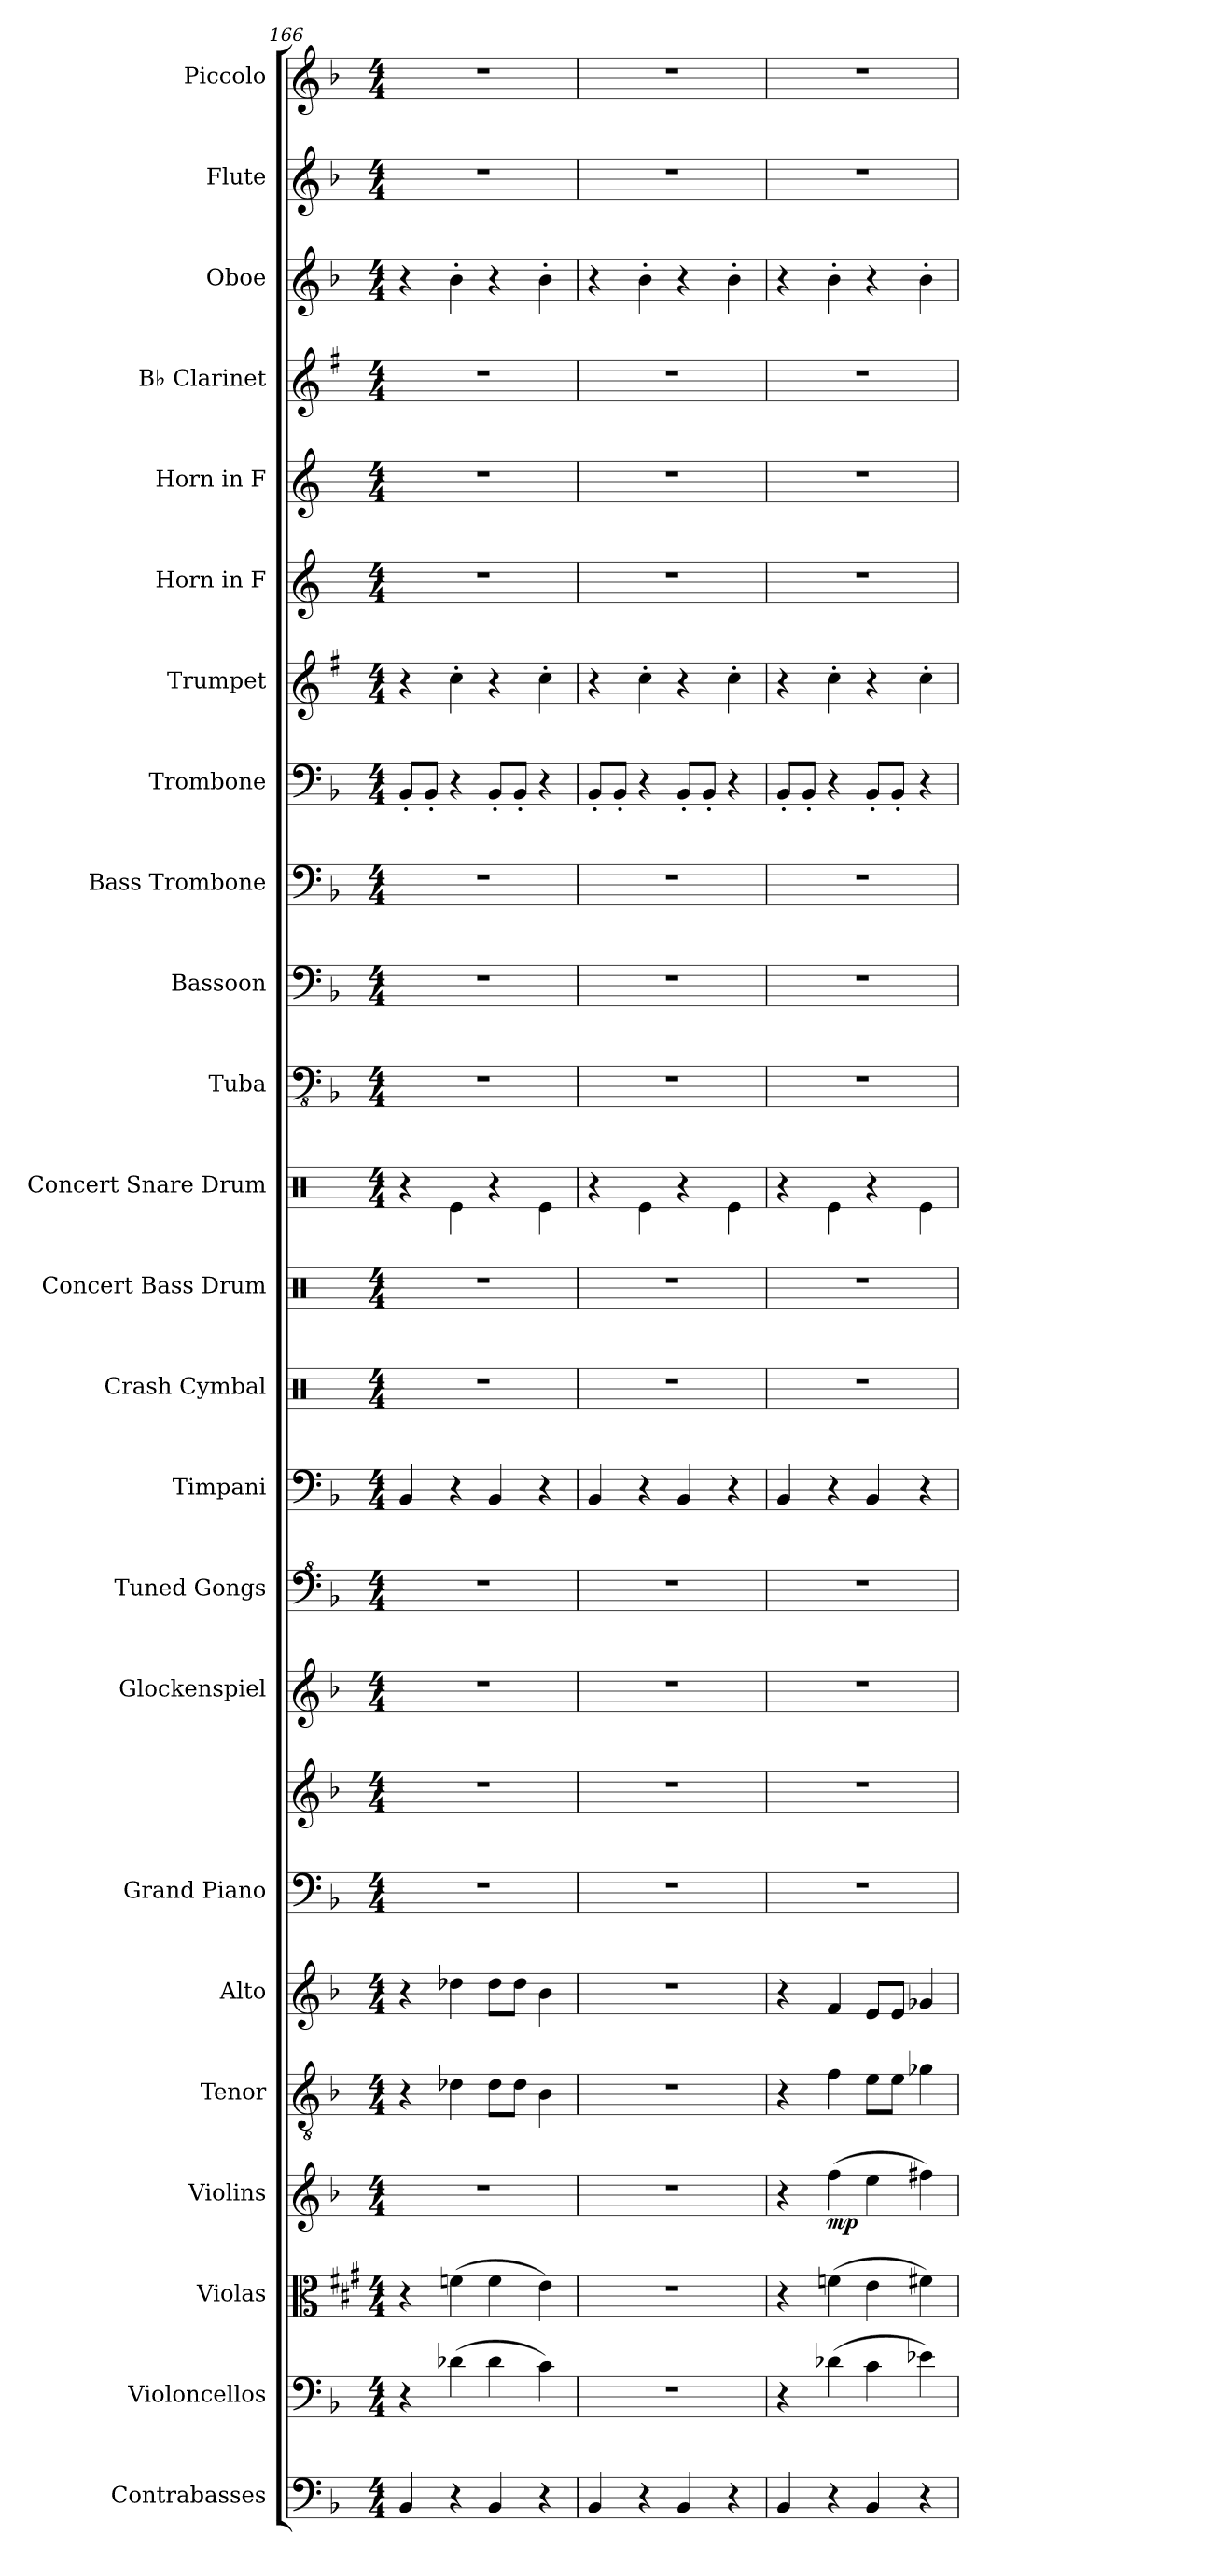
**kern	**kern	**kern	**kern	**dynam	**kern	**kern	**kern	**kern	**kern	**kern	**kern	**kern	**kern	**kern	**kern	**kern	**kern	**kern	**kern	**kern	**kern	**kern	**kern	**kern	**kern
*part24	*part23	*part22	*part21	*part21	*part20	*part19	*part18	*part18	*part17	*part16	*part15	*part14	*part13	*part12	*part11	*part10	*part9	*part8	*part7	*part6	*part5	*part4	*part3	*part2	*part1
*staff25	*staff24	*staff23	*staff22	*staff22	*staff21	*staff20	*staff19	*staff18	*staff17	*staff16	*staff15	*staff14	*staff13	*staff12	*staff11	*staff10	*staff9	*staff8	*staff7	*staff6	*staff5	*staff4	*staff3	*staff2	*staff1
*I"Contrabasses	*I"Violoncellos	*I"Violas	*I"Violins	*	*I"Tenor	*I"Alto	*I"Grand Piano	*	*I"Glockenspiel	*I"Tuned Gongs	*I"Timpani	*I"Crash Cymbal	*I"Concert Bass Drum	*I"Concert Snare Drum	*I"Tuba	*I"Bassoon	*I"Bass Trombone	*I"Trombone	*I"Trumpet	*I"Horn in F	*I"Horn in F	*I"B♭ Clarinet	*I"Oboe	*I"Flute	*I"Piccolo
*I'Cbs.	*I'Vcs.	*I'Vlas.	*I'Vlns.	*	*I'T.	*I'A.	*I'Pno.	*	*I'Glock.	*I'Td. Gon.	*I'Timp.	*I'Cr. Cym.	*I'Con. BD	*I'Con. Sn.	*I'Tba.	*I'Bsn.	*I'B. Tbn.	*I'Tbn.	*I'Tpt.	*	*	*I'B♭ Cl.	*I'Ob.	*I'Fl.	*I'Picc.
*clefF4	*clefF4	*clefC3	*clefG2	*	*clefGv2	*clefG2	*clefF4	*clefG2	*clefG2	*clefF^4	*clefF4	*clefX	*clefX	*clefX	*clefFv4	*clefF4	*clefF4	*clefF4	*clefG2	*clefG2	*clefG2	*clefG2	*clefG2	*clefG2	*clefG2
*ITrd7c12	*	*	*	*	*	*	*	*	*ITrd-14c-24	*	*	*	*	*	*	*	*	*	*ITrd1c2	*ITrd4c7	*ITrd4c7	*ITrd1c2	*	*	*ITrd-7c-12
*k[b-]	*k[b-]	*k[f#c#g#]	*k[b-]	*	*k[b-]	*k[b-]	*k[b-]	*k[b-]	*k[b-]	*k[b-]	*k[b-]	*k[]	*k[]	*k[]	*k[b-]	*k[b-]	*k[b-]	*k[b-]	*k[b-]	*k[b-]	*k[b-]	*k[b-]	*k[b-]	*k[b-]	*k[b-]
*M4/4	*M4/4	*M4/4	*M4/4	*	*M4/4	*M4/4	*M4/4	*M4/4	*M4/4	*M4/4	*M4/4	*M4/4	*M4/4	*M4/4	*M4/4	*M4/4	*M4/4	*M4/4	*M4/4	*M4/4	*M4/4	*M4/4	*M4/4	*M4/4	*M4/4
=166	=166	=166	=166	=166	=166	=166	=166	=166	=166	=166	=166	=166	=166	=166	=166	=166	=166	=166	=166	=166	=166	=166	=166	=166	=166
4BBB-/	4r	4r	1r	.	4r	4r	1r	1r	1r	1r	4BB-/	1r	1r	4r	1r	1r	1r	8BB-'/L	4r	1r	1r	1r	4r	1r	1r
.	.	.	.	.	.	.	.	.	.	.	.	.	.	.	.	.	.	8BB-'/J	.	.	.	.	.	.	.
4r	(>4d-X\	(>4fn\	.	.	4d-X\	4dd-X\	.	.	.	.	4r	.	.	4Re\	.	.	.	4r	4b-'\	.	.	.	4b-'\	.	.
4BBB-/	4d-\	4f\	.	.	8d-\L	8dd-\L	.	.	.	.	4BB-/	.	.	4r	.	.	.	8BB-'/L	4r	.	.	.	4r	.	.
.	.	.	.	.	8d-\J	8dd-\J	.	.	.	.	.	.	.	.	.	.	.	8BB-'/J	.	.	.	.	.	.	.
4r	4c\)	4e\)	.	.	4B-\	4b-\	.	.	.	.	4r	.	.	4Re\	.	.	.	4r	4b-'\	.	.	.	4b-'\	.	.
=167	=167	=167	=167	=167	=167	=167	=167	=167	=167	=167	=167	=167	=167	=167	=167	=167	=167	=167	=167	=167	=167	=167	=167	=167	=167
4BBB-/	1r	1r	1r	.	1r	1r	1r	1r	1r	1r	4BB-/	1r	1r	4r	1r	1r	1r	8BB-'/L	4r	1r	1r	1r	4r	1r	1r
.	.	.	.	.	.	.	.	.	.	.	.	.	.	.	.	.	.	8BB-'/J	.	.	.	.	.	.	.
4r	.	.	.	.	.	.	.	.	.	.	4r	.	.	4Re\	.	.	.	4r	4b-'\	.	.	.	4b-'\	.	.
4BBB-/	.	.	.	.	.	.	.	.	.	.	4BB-/	.	.	4r	.	.	.	8BB-'/L	4r	.	.	.	4r	.	.
.	.	.	.	.	.	.	.	.	.	.	.	.	.	.	.	.	.	8BB-'/J	.	.	.	.	.	.	.
4r	.	.	.	.	.	.	.	.	.	.	4r	.	.	4Re\	.	.	.	4r	4b-'\	.	.	.	4b-'\	.	.
=168	=168	=168	=168	=168	=168	=168	=168	=168	=168	=168	=168	=168	=168	=168	=168	=168	=168	=168	=168	=168	=168	=168	=168	=168	=168
4BBB-/	4r	4r	4r	.	4r	4r	1r	1r	1r	1r	4BB-/	1r	1r	4r	1r	1r	1r	8BB-'/L	4r	1r	1r	1r	4r	1r	1r
.	.	.	.	.	.	.	.	.	.	.	.	.	.	.	.	.	.	8BB-'/J	.	.	.	.	.	.	.
!	!	!	!	!LO:DY:b	!	!	!	!	!	!	!	!	!	!	!	!	!	!	!	!	!	!	!	!	!
4r	(>4d-X\	(>4fn\	(>4ff\	mp	4f\	4f/	.	.	.	.	4r	.	.	4Re\	.	.	.	4r	4b-'\	.	.	.	4b-'\	.	.
4BBB-/	4c\	4e\	4ee\	.	8e\L	8e/L	.	.	.	.	4BB-/	.	.	4r	.	.	.	8BB-'/L	4r	.	.	.	4r	.	.
.	.	.	.	.	8e\J	8e/J	.	.	.	.	.	.	.	.	.	.	.	8BB-'/J	.	.	.	.	.	.	.
4r	4e-X\)	4f#X\)	4ff#X\)	.	4g-X\	4g-X/	.	.	.	.	4r	.	.	4Re\	.	.	.	4r	4b-'\	.	.	.	4b-'\	.	.
=	=	=	=	=	=	=	=	=	=	=	=	=	=	=	=	=	=	=	=	=	=	=	=	=	=
*-	*-	*-	*-	*-	*-	*-	*-	*-	*-	*-	*-	*-	*-	*-	*-	*-	*-	*-	*-	*-	*-	*-	*-	*-	*-
